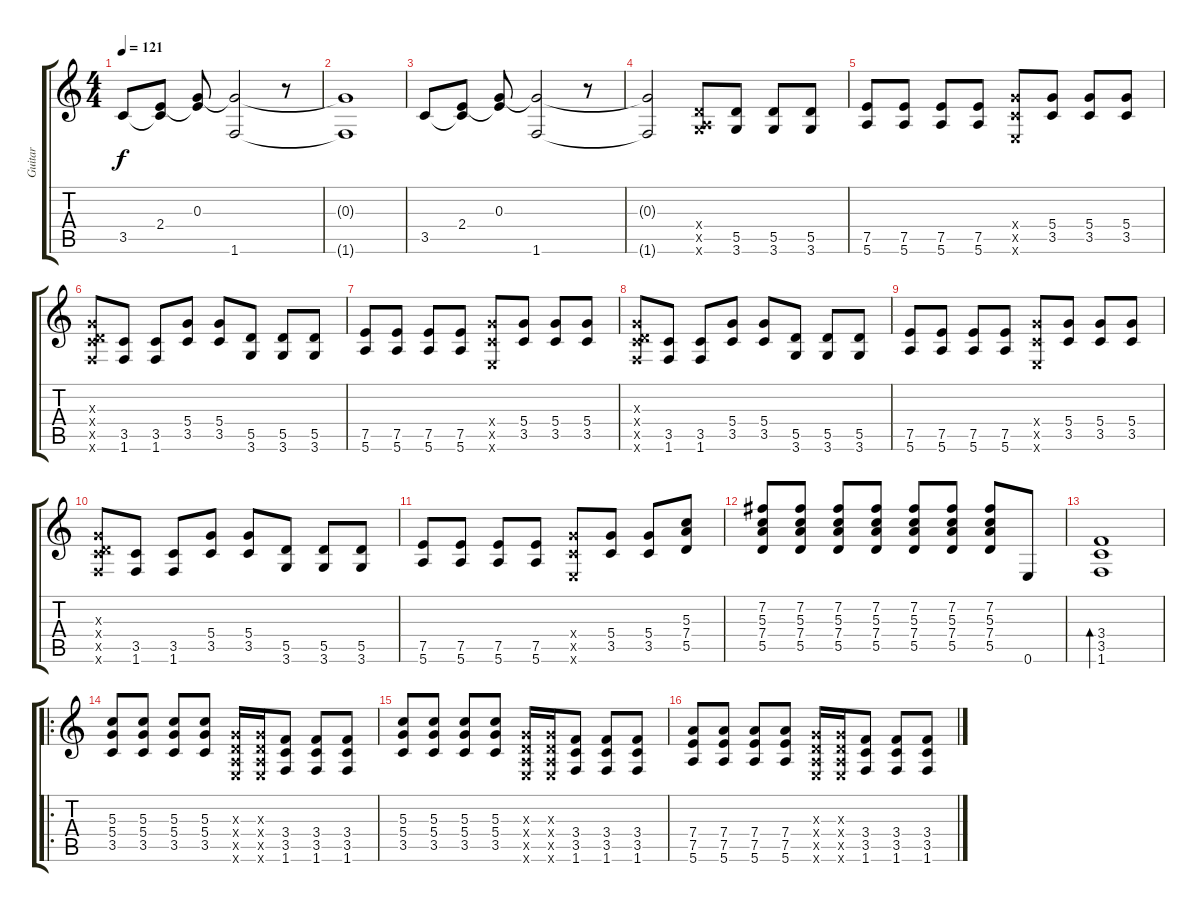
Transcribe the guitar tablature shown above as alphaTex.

\track ("Guitar" "Guitar") {instrument acousticguitarsteel}
\staff {score tabs}
\tuning (E4 B3 G3 D3 A2 E2) {hide}
\ts (4 4)
\tempo 121
\clef g2
\ks c
3.5.8{dy f} (2.4 3.5{t}).8 (0.3 2.4{t}).8 (0.3{t} 1.6).2 r.8 |
(0.3{t} 1.6{t}).1 |
3.5.8 (2.4 3.5{t}).8 (0.3 2.4{t}).8 (0.3{t} 1.6).2 r.8 |
(0.3{t} 1.6{t}).2 (0.4{x} 0.5{x} 3.6{x}).8 (5.5 3.6).8 (5.5 3.6).8 (5.5 3.6).8 |
(7.5 5.6).8 (7.5 5.6).8 (7.5 5.6).8 (7.5 5.6).8 (5.4{x} 3.5{x} 0.6{x}).8 (5.4 3.5).8 (5.4 3.5).8 (5.4 3.5).8 |
(0.3{x} 0.4{x} 3.5{x} 1.6{x}).8 (3.5 1.6).8 (3.5 1.6).8 (5.4 3.5).8 (5.4 3.5).8 (5.5 3.6).8 (5.5 3.6).8 (5.5 3.6).8 |
(7.5 5.6).8 (7.5 5.6).8 (7.5 5.6).8 (7.5 5.6).8 (5.4{x} 3.5{x} 0.6{x}).8 (5.4 3.5).8 (5.4 3.5).8 (5.4 3.5).8 |
(0.3{x} 0.4{x} 3.5{x} 1.6{x}).8 (3.5 1.6).8 (3.5 1.6).8 (5.4 3.5).8 (5.4 3.5).8 (5.5 3.6).8 (5.5 3.6).8 (5.5 3.6).8 |
(7.5 5.6).8 (7.5 5.6).8 (7.5 5.6).8 (7.5 5.6).8 (5.4{x} 3.5{x} 0.6{x}).8 (5.4 3.5).8 (5.4 3.5).8 (5.4 3.5).8 |
(0.3{x} 0.4{x} 3.5{x} 1.6{x}).8 (3.5 1.6).8 (3.5 1.6).8 (5.4 3.5).8 (5.4 3.5).8 (5.5 3.6).8 (5.5 3.6).8 (5.5 3.6).8 |
(7.5 5.6).8 (7.5 5.6).8 (7.5 5.6).8 (7.5 5.6).8 (5.4{x} 3.5{x} 0.6{x}).8 (5.4 3.5).8 (5.4 3.5).8 (5.3 7.4 5.5).8 |
(7.2 5.3 7.4 5.5).8 (7.2 5.3 7.4 5.5).8 (7.2 5.3 7.4 5.5).8 (7.2 5.3 7.4 5.5).8 (7.2 5.3 7.4 5.5).8 (7.2 5.3 7.4 5.5).8 (7.2 5.3 7.4 5.5).8 0.6.8 |
(3.4 3.5 1.6).1{bd 60} |
\ro
(5.3 5.4 3.5).8 (5.3 5.4 3.5).8 (5.3 5.4 3.5).8 (5.3 5.4 3.5).8 (0.3{x} 0.4{x} 0.5{x} 0.6{x}).16 (0.3{x} 0.4{x} 0.5{x} 0.6{x}).16 (3.4 3.5 1.6).8 (3.4 3.5 1.6).8 (3.4 3.5 1.6).8 |
(5.3 5.4 3.5).8 (5.3 5.4 3.5).8 (5.3 5.4 3.5).8 (5.3 5.4 3.5).8 (0.3{x} 0.4{x} 0.5{x} 0.6{x}).16 (0.3{x} 0.4{x} 0.5{x} 0.6{x}).16 (3.4 3.5 1.6).8 (3.4 3.5 1.6).8 (3.4 3.5 1.6).8 |
(7.4 7.5 5.6).8 (7.4 7.5 5.6).8 (7.4 7.5 5.6).8 (7.4 7.5 5.6).8 (0.3{x} 0.4{x} 0.5{x} 0.6{x}).16 (0.3{x} 0.4{x} 0.5{x} 0.6{x}).16 (3.4 3.5 1.6).8 (3.4 3.5 1.6).8 (3.4 3.5 1.6).8
